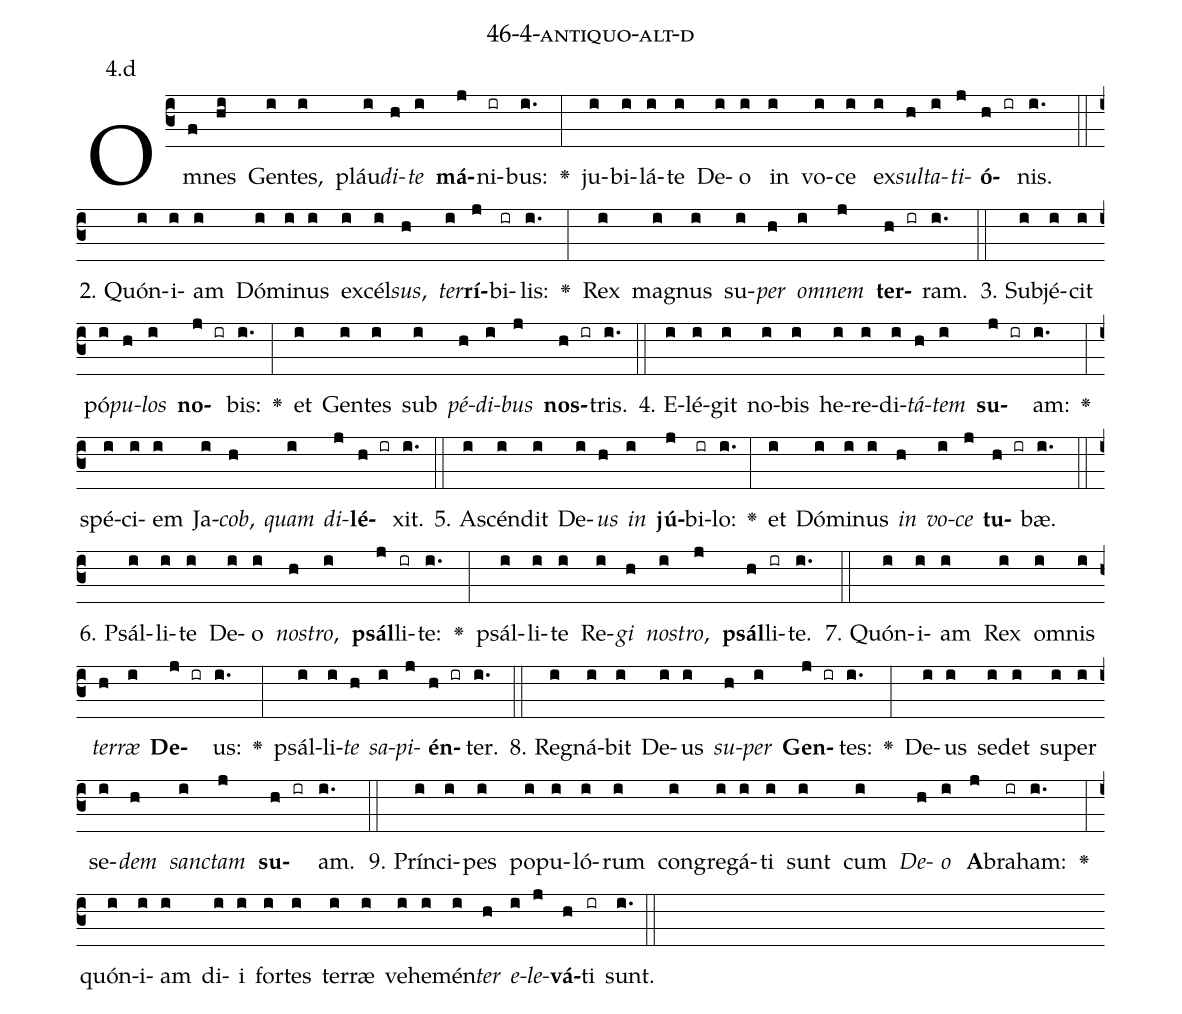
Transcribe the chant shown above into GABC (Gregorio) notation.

name: 46-4-antiquo-alt-d;
annotation: 4.d;
%%
(c3)Om(f)nes(hi) Gen(i)tes,(i) pláu(i)<i>di</i>(h)<i>te</i>(i) <b>má</b>(j)ni(ir)bus:(i.) <v>\greheightstar</v>(:) ju(i)bi(i)lá(i)te(i) De(i)o(i) in(i) vo(i)ce(i) ex(i)<i>sul</i>(h)<i>ta</i>(i)<i>ti</i>(j)<b>ó</b>(h ir)nis.(i.) (::)
2. Quón(i)i(i)am(i) Dó(i)mi(i)nus(i) ex(i)cél(i)<i>sus</i>,(h) <i>ter</i>(i)<b>rí</b>(j)bi(ir)lis:(i.) <v>\greheightstar</v>(:) Rex(i) ma(i)gnus(i) su(i)<i>per</i>(h) <i>om</i>(i)<i>nem</i>(j) <b>ter</b>(h ir)ram.(i.) (::)
3. Sub(i)jé(i)cit(i) pó(i)<i>pu</i>(h)<i>los</i>(i) <b>no</b>(j ir)bis:(i.) <v>\greheightstar</v>(:) et(i) Gen(i)tes(i) sub(i) <i>pé</i>(h)<i>di</i>(i)<i>bus</i>(j) <b>nos</b>(h ir)tris.(i.) (::)
4. E(i)lé(i)git(i) no(i)bis(i) he(i)re(i)di(i)<i>tá</i>(h)<i>tem</i>(i) <b>su</b>(j ir)am:(i.) <v>\greheightstar</v>(:) spé(i)ci(i)em(i) Ja(i)<i>cob</i>,(h) <i>quam</i>(i) <i>di</i>(j)<b>lé</b>(h ir)xit.(i.) (::)
5. A(i)scén(i)dit(i) De(i)<i>us</i>(h) <i>in</i>(i) <b>jú</b>(j)bi(ir)lo:(i.) <v>\greheightstar</v>(:) et(i) Dó(i)mi(i)nus(i) <i>in</i>(h) <i>vo</i>(i)<i>ce</i>(j) <b>tu</b>(h ir)bæ.(i.) (::)
6. Psál(i)li(i)te(i) De(i)o(i) <i>nos</i>(h)<i>tro</i>,(i) <b>psál</b>(j)li(ir)te:(i.) <v>\greheightstar</v>(:) psál(i)li(i)te(i) Re(i)<i>gi</i>(h) <i>nos</i>(i)<i>tro</i>,(j) <b>psál</b>(h)li(ir)te.(i.) (::)
7. Quón(i)i(i)am(i) Rex(i) om(i)nis(i) <i>ter</i>(h)<i>ræ</i>(i) <b>De</b>(j ir)us:(i.) <v>\greheightstar</v>(:) psál(i)li(i)<i>te</i>(h) <i>sa</i>(i)<i>pi</i>(j)<b>én</b>(h ir)ter.(i.) (::)
8. Re(i)gná(i)bit(i) De(i)us(i) <i>su</i>(h)<i>per</i>(i) <b>Gen</b>(j ir)tes:(i.) <v>\greheightstar</v>(:) De(i)us(i) se(i)det(i) su(i)per(i) se(i)<i>dem</i>(h) <i>sanc</i>(i)<i>tam</i>(j) <b>su</b>(h ir)am.(i.) (::)
9. Prín(i)ci(i)pes(i) po(i)pu(i)ló(i)rum(i) con(i)gre(i)gá(i)ti(i) sunt(i) cum(i) <i>De</i>(h)<i>o</i>(i) <b>A</b>(j)bra(ir)ham:(i.) <v>\greheightstar</v>(:) quón(i)i(i)am(i) di(i)i(i) for(i)tes(i) ter(i)ræ(i) ve(i)he(i)mén(i)<i>ter</i>(h) <i>e</i>(i)<i>le</i>(j)<b>vá</b>(h)ti(ir) sunt.(i.) (::)
